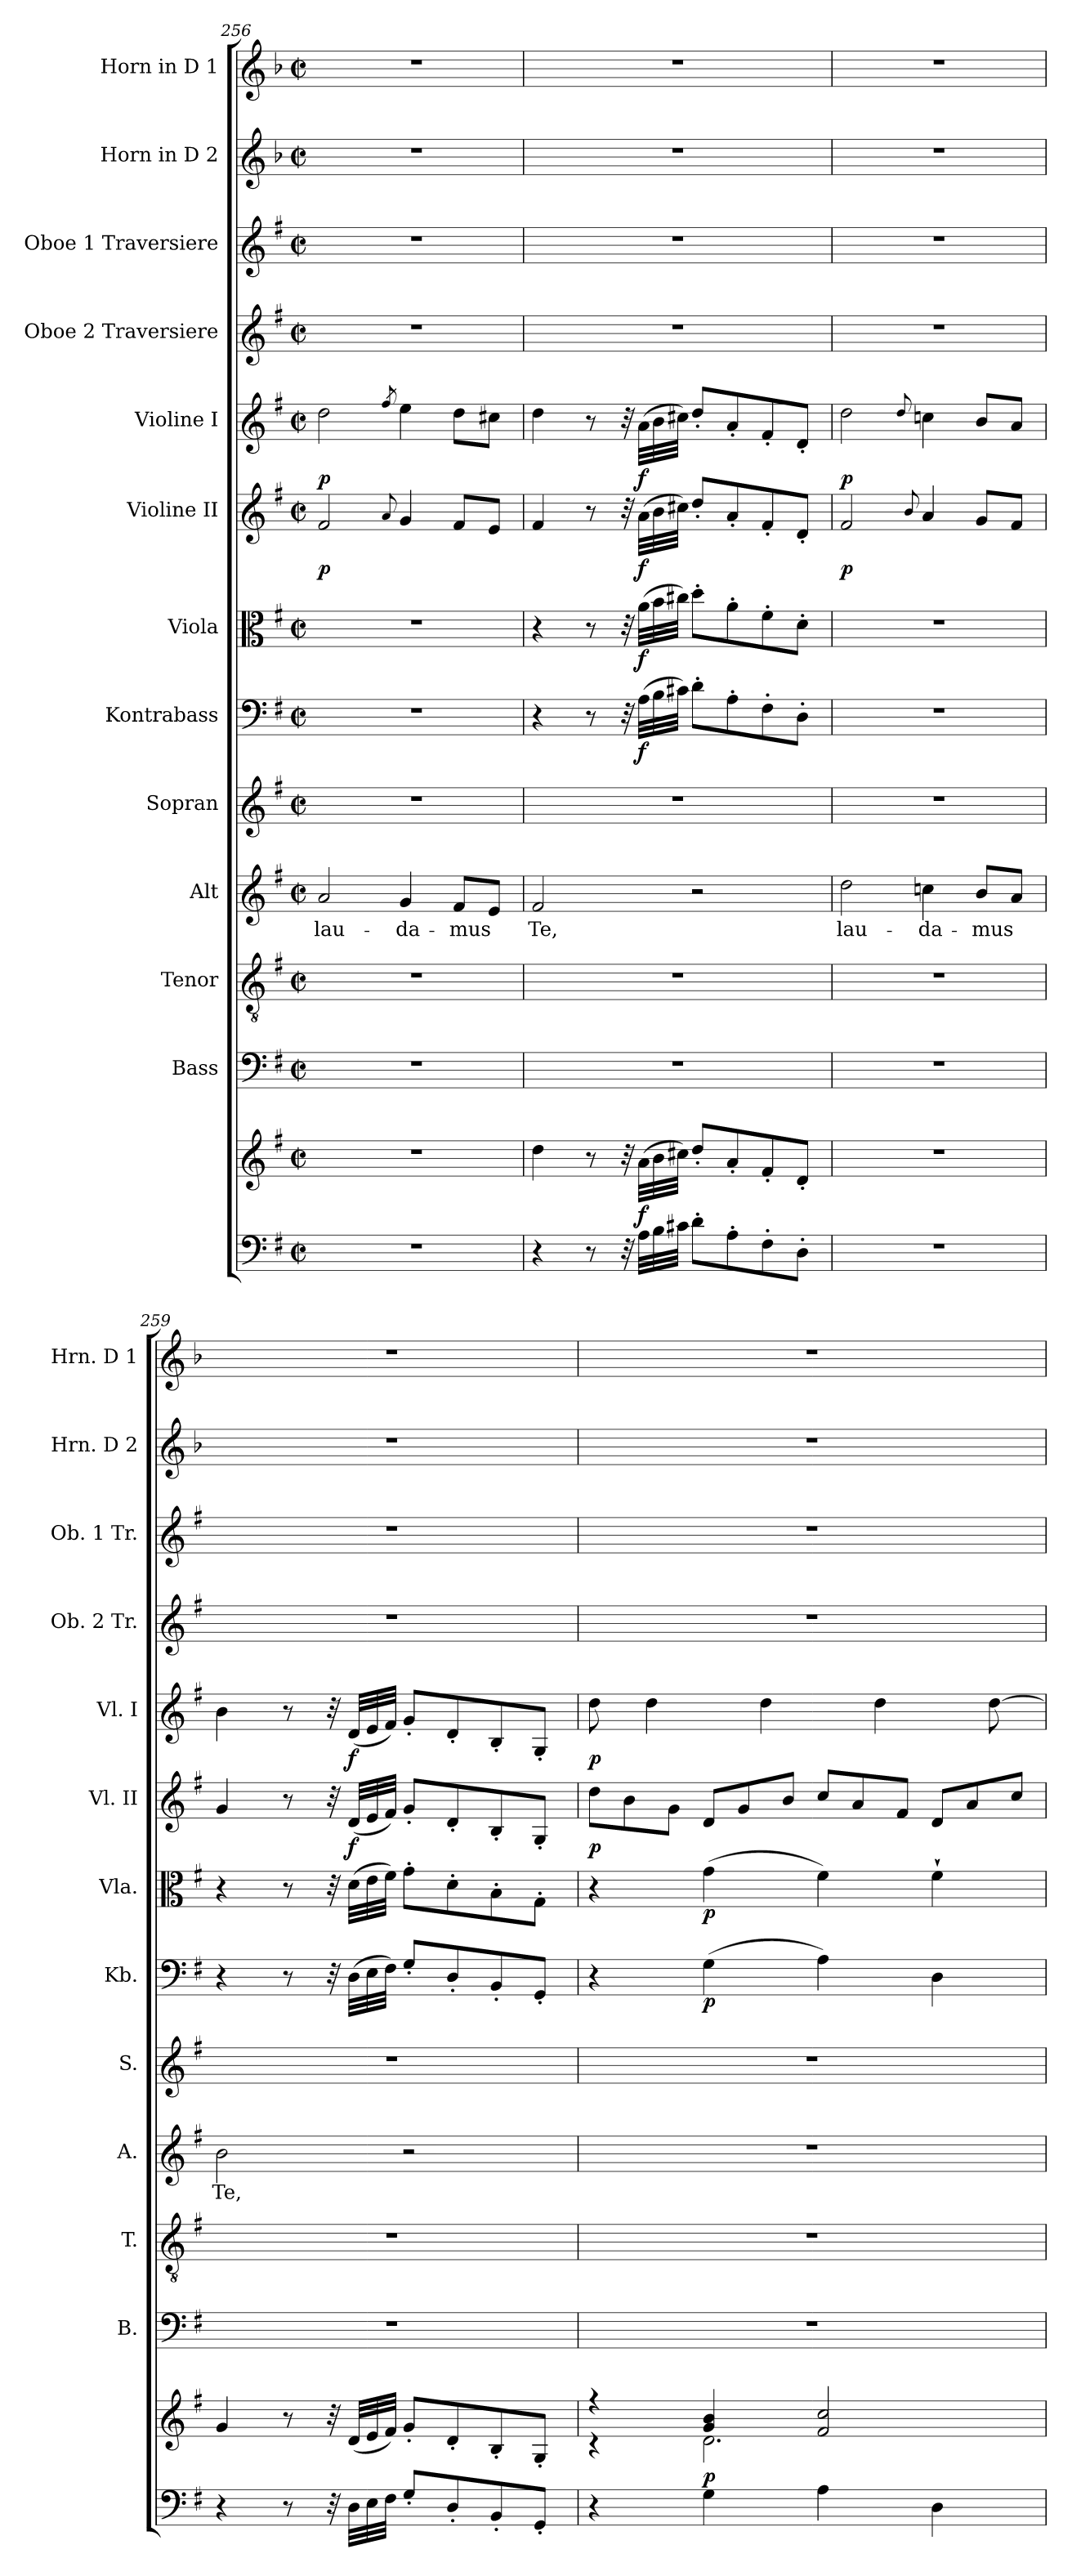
**kern	**kern	**dynam	**kern	**kern	**kern	**text	**kern	**kern	**dynam	**kern	**dynam	**kern	**dynam	**kern	**dynam	**kern	**kern	**kern	**kern
*part13	*part13	*part13	*part12	*part11	*part10	*part10	*part9	*part8	*part8	*part7	*part7	*part6	*part6	*part5	*part5	*part4	*part3	*part2	*part1
*staff14	*staff13	*staff13/14	*staff12	*staff11	*staff10	*staff10	*staff9	*staff8	*staff8	*staff7	*staff7	*staff6	*staff6	*staff5	*staff5	*staff4	*staff3	*staff2	*staff1
*	*	*	*I"Bass	*I"Tenor	*I"Alt	*	*I"Sopran	*I"Kontrabass	*	*I"Viola	*	*I"Violine II	*	*I"Violine I	*	*I"Oboe 2 Traversiere	*I"Oboe 1 Traversiere	*I"Horn in D 2	*I"Horn in D 1
*	*	*	*I'B.	*I'T.	*I'A.	*	*I'S.	*I'Kb.	*	*I'Vla.	*	*I'Vl. II	*	*I'Vl. I	*	*I'Ob. 2 Tr.	*I'Ob. 1 Tr.	*I'Hrn. D 2	*I'Hrn. D 1
!!LO:PB:g=z
*clefF4	*clefG2	*	*clefF4	*clefGv2	*clefG2	*	*clefG2	*clefF4	*	*clefC3	*	*clefG2	*	*clefG2	*	*clefG2	*clefG2	*clefG2	*clefG2
*	*	*	*	*	*	*	*	*ITrd7c12	*	*	*	*	*	*	*	*	*	*ITrd6c10	*ITrd6c10
*k[f#]	*k[f#]	*	*k[f#]	*k[f#]	*k[f#]	*	*k[f#]	*k[f#]	*	*k[f#]	*	*k[f#]	*	*k[f#]	*	*k[f#]	*k[f#]	*k[f#]	*k[f#]
*G:	*G:	*	*G:	*G:	*G:	*	*G:	*G:	*	*G:	*	*G:	*	*G:	*	*G:	*G:	*G:	*G:
*M2/2	*M2/2	*	*M2/2	*M2/2	*M2/2	*	*M2/2	*M2/2	*	*M2/2	*	*M2/2	*	*M2/2	*	*M2/2	*M2/2	*M2/2	*M2/2
*met(c|)	*met(c|)	*	*met(c|)	*met(c|)	*met(c|)	*	*met(c|)	*met(c|)	*	*met(c|)	*	*met(c|)	*	*met(c|)	*	*met(c|)	*met(c|)	*met(c|)	*met(c|)
=256	=256	=256	=256	=256	=256	=256	=256	=256	=256	=256	=256	=256	=256	=256	=256	=256	=256	=256	=256
!	!	!	!	!	!	!LO:LY:b	!	!	!	!	!	!	!LO:DY:b	!	!LO:DY:b	!	!	!	!
1r	1r	.	1r	1r	2a/	lau-	1r	1r	.	1r	.	2f#/	p	2dd\	p	1r	1r	1r	1r
.	.	.	.	.	.	.	.	.	.	.	.	8qqa/	.	8qff#/	.	.	.	.	.
!	!	!	!	!	!	!LO:LY:b	!	!	!	!	!	!	!	!	!	!	!	!	!
.	.	.	.	.	4g/	-da-	.	.	.	.	.	4g/	.	4ee\	.	.	.	.	.
!	!	!	!	!	!	!LO:LY:b	!	!	!	!	!	!	!	!	!	!	!	!	!
.	.	.	.	.	8f#/L	-mus	.	.	.	.	.	8f#/L	.	8dd\L	.	.	.	.	.
.	.	.	.	.	8e/J	.	.	.	.	.	.	8e/J	.	8cc#X\J	.	.	.	.	.
=257	=257	=257	=257	=257	=257	=257	=257	=257	=257	=257	=257	=257	=257	=257	=257	=257	=257	=257	=257
!	!	!	!	!	!	!LO:LY:b	!	!	!	!	!	!	!	!	!	!	!	!	!
4r	4dd\	.	1r	1r	2f#/	Te,	1r	4r	.	4r	.	4f#/	.	4dd\	.	1r	1r	1r	1r
8r	8r	.	.	.	.	.	.	8r	.	8r	.	8r	.	8r	.	.	.	.	.
32r	32r	.	.	.	.	.	.	32r	.	32r	.	32r	.	32r	.	.	.	.	.
!	!	!LO:DY:b	!	!	!	!	!	!	!LO:DY:b	!	!LO:DY:b	!	!LO:DY:b	!	!LO:DY:b	!	!	!	!
32A\LLL	(>32a\LLL	f	.	.	.	.	.	(>32AA\LLL	f	(>32a\LLL	f	(>32a\LLL	f	(>32a\LLL	f	.	.	.	.
32B\	32b\	.	.	.	.	.	.	32BB\	.	32b\	.	32b\	.	32b\	.	.	.	.	.
32c#X\JJJ	32cc#X\JJJ)	.	.	.	.	.	.	32C#X\JJJ)	.	32cc#X\JJJ)	.	32cc#X\JJJ)	.	32cc#X\JJJ)	.	.	.	.	.
8d'>\L	8dd'</L	.	.	.	2r	.	.	8D'>\L	.	8dd'>\L	.	8dd'</L	.	8dd'</L	.	.	.	.	.
8A'>\	8a'</	.	.	.	.	.	.	8AA'>\	.	8a'>\	.	8a'</	.	8a'</	.	.	.	.	.
8F#'>\	8f#'</	.	.	.	.	.	.	8FF#'>\	.	8f#'>\	.	8f#'</	.	8f#'</	.	.	.	.	.
8D'>\J	8d'</J	.	.	.	.	.	.	8DD'>\J	.	8d'>\J	.	8d'</J	.	8d'</J	.	.	.	.	.
=258	=258	=258	=258	=258	=258	=258	=258	=258	=258	=258	=258	=258	=258	=258	=258	=258	=258	=258	=258
!	!	!	!	!	!	!LO:LY:b	!	!	!	!	!	!	!LO:DY:b	!	!LO:DY:b	!	!	!	!
1r	1r	.	1r	1r	2dd\	lau-	1r	1r	.	1r	.	2f#/	p	2dd\	p	1r	1r	1r	1r
.	.	.	.	.	.	.	.	.	.	.	.	8qqb/	.	8qqdd/	.	.	.	.	.
!	!	!	!	!	!	!LO:LY:b	!	!	!	!	!	!	!	!	!	!	!	!	!
.	.	.	.	.	4ccn\	-da-	.	.	.	.	.	4a/	.	4ccn\	.	.	.	.	.
!	!	!	!	!	!	!LO:LY:b	!	!	!	!	!	!	!	!	!	!	!	!	!
.	.	.	.	.	8b/L	-mus	.	.	.	.	.	8g/L	.	8b/L	.	.	.	.	.
.	.	.	.	.	8a/J	.	.	.	.	.	.	8f#/J	.	8a/J	.	.	.	.	.
=259	=259	=259	=259	=259	=259	=259	=259	=259	=259	=259	=259	=259	=259	=259	=259	=259	=259	=259	=259
!	!	!	!	!	!	!LO:LY:b	!	!	!	!	!	!	!	!	!	!	!	!	!
4r	4g/	.	1r	1r	2b\	Te,	1r	4r	.	4r	.	4g/	.	4b\	.	1r	1r	1r	1r
8r	8r	.	.	.	.	.	.	8r	.	8r	.	8r	.	8r	.	.	.	.	.
32r	32r	.	.	.	.	.	.	32r	.	32r	.	32r	.	32r	.	.	.	.	.
!	!	!	!	!	!	!	!	!	!	!	!	!	!LO:DY:b	!	!LO:DY:b	!	!	!	!
32D\LLL	(<32d/LLL	.	.	.	.	.	.	(>32DD\LLL	.	(>32d\LLL	.	(<32d/LLL	f	(<32d/LLL	f	.	.	.	.
32E\	32e/	.	.	.	.	.	.	32EE\	.	32e\	.	32e/	.	32e/	.	.	.	.	.
32F#\JJJ	32f#/JJJ)	.	.	.	.	.	.	32FF#\JJJ)	.	32f#\JJJ)	.	32f#/JJJ)	.	32f#/JJJ)	.	.	.	.	.
8G'</L	8g'</L	.	.	.	2r	.	.	8GG'</L	.	8g'>\L	.	8g'</L	.	8g'</L	.	.	.	.	.
8D'</	8d'</	.	.	.	.	.	.	8DD'</	.	8d'>\	.	8d'</	.	8d'</	.	.	.	.	.
8BB'</	8B'</	.	.	.	.	.	.	8BBB'</	.	8B'>\	.	8B'</	.	8B'</	.	.	.	.	.
8GG'</J	8G'</J	.	.	.	.	.	.	8GGG'</J	.	8G'>\J	.	8G'</J	.	8G'</J	.	.	.	.	.
=260	=260	=260	=260	=260	=260	=260	=260	=260	=260	=260	=260	=260	=260	=260	=260	=260	=260	=260	=260
*	*^	*	*	*	*	*	*	*	*	*	*	*	*	*	*	*	*	*	*
*	*	*	*	*	*	*	*	*	*	*	*	*	*Xtuplet	*	*	*	*	*	*	*
!	!	!	!	!	!	!	!	!	!	!	!	!	!	!LO:DY:b	!	!LO:DY:b	!	!	!	!
4r	4r	4r	.	1r	1r	1r	.	1r	4r	.	4r	.	12dd\L	p	8dd\	p	1r	1r	1r	1r
.	.	.	.	.	.	.	.	.	.	.	.	.	12b\	.	.	.	.	.	.	.
.	.	.	.	.	.	.	.	.	.	.	.	.	.	.	4dd\	.	.	.	.	.
.	.	.	.	.	.	.	.	.	.	.	.	.	12g\J	.	.	.	.	.	.	.
!	!	!	!LO:DY:a=2	!	!	!	!	!	!	!LO:DY:b	!	!LO:DY:b	!	!	!	!	!	!	!	!
4G\	4g/ 4b/	2.d\	p	.	.	.	.	.	(>4GG\	p	(>4g\	p	12d/L	.	.	.	.	.	.	.
.	.	.	.	.	.	.	.	.	.	.	.	.	12g/	.	.	.	.	.	.	.
.	.	.	.	.	.	.	.	.	.	.	.	.	.	.	4dd\	.	.	.	.	.
.	.	.	.	.	.	.	.	.	.	.	.	.	12b/J	.	.	.	.	.	.	.
4A\	2f#/ 2cc/	.	.	.	.	.	.	.	4AA\)	.	4f#\)	.	12cc/L	.	.	.	.	.	.	.
.	.	.	.	.	.	.	.	.	.	.	.	.	12a/	.	.	.	.	.	.	.
.	.	.	.	.	.	.	.	.	.	.	.	.	.	.	4dd\	.	.	.	.	.
.	.	.	.	.	.	.	.	.	.	.	.	.	12f#/J	.	.	.	.	.	.	.
4D\	.	.	.	.	.	.	.	.	4DD\	.	4f#`>\	.	12d/L	.	.	.	.	.	.	.
.	.	.	.	.	.	.	.	.	.	.	.	.	12a/	.	.	.	.	.	.	.
.	.	.	.	.	.	.	.	.	.	.	.	.	.	.	[8dd\	.	.	.	.	.
.	.	.	.	.	.	.	.	.	.	.	.	.	12cc/J	.	.	.	.	.	.	.
*	*v	*v	*	*	*	*	*	*	*	*	*	*	*	*	*	*	*	*	*	*
=	=	=	=	=	=	=	=	=	=	=	=	=	=	=	=	=	=	=	=
*-	*-	*-	*-	*-	*-	*-	*-	*-	*-	*-	*-	*-	*-	*-	*-	*-	*-	*-	*-
